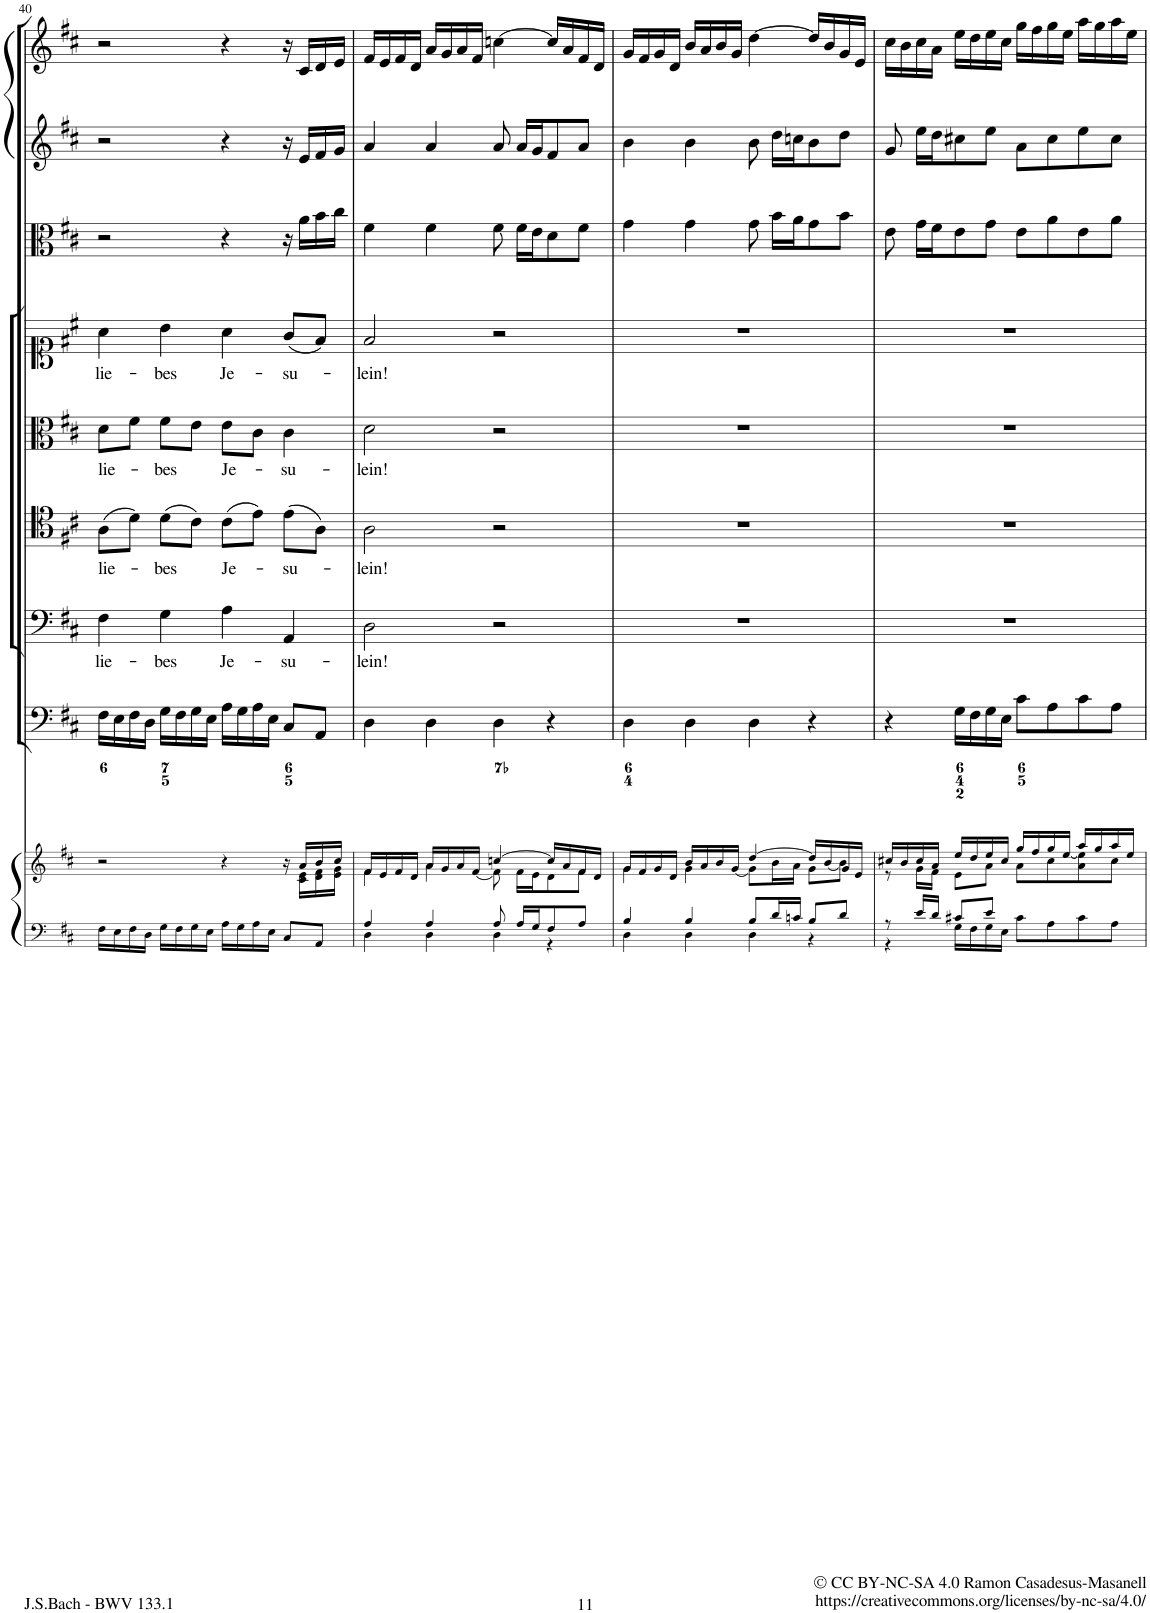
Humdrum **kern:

**kern	**kern	**kern	**kern	**text	**kern	**text	**kern	**text	**kern	**text	**kern	**kern	**kern
*part9	*part9	*part8	*part7	*part7	*part6	*part6	*part5	*part5	*part4	*part4	*part3	*part2	*part1
*staff10	*staff9	*staff8	*staff7	*staff7	*staff6	*staff6	*staff5	*staff5	*staff4	*staff4	*staff3	*staff2	*staff1
*I"Piano reduction	*	*I"Continuo	*I"Basso	*	*I"Tenore	*	*I"Alto	*	*I"Soprano Cornetto col Soprano	*	*I"Viola Oboe d'amore II colla Viola	*I"Violino II Oboe d'amore I col Violino II	*I"Violino I
*I'Pno	*	*	*	*	*	*	*	*	*	*	*I'Vla	*I'Vln	*I'Vln
!!LO:PB:g=z
*clefF4	*clefG2	*clefF4	*clefF4	*	*clefC4	*	*clefC3	*	*clefC1	*	*clefC3	*clefG2	*clefG2
*k[f#c#]	*k[f#c#]	*k[f#c#]	*k[f#c#]	*	*k[f#c#]	*	*k[f#c#]	*	*k[f#c#]	*	*k[f#c#]	*k[f#c#]	*k[f#c#]
*M2/2	*M2/2	*M2/2	*M2/2	*	*M2/2	*	*M2/2	*	*M2/2	*	*M2/2	*M2/2	*M2/2
*met(c|)	*met(c|)	*met(c|)	*met(c|)	*	*met(c|)	*	*met(c|)	*	*met(c|)	*	*met(c|)	*met(c|)	*met(c|)
=40	=40	=40	=40	=40	=40	=40	=40	=40	=40	=40	=40	=40	=40
*	*^	*	*	*	*	*	*	*	*	*	*	*	*
!	!	!	!	!	!LO:LY:b	!	!LO:LY:b	!	!LO:LY:b	!	!LO:LY:b	!	!	!
16F#\LL	2r	2ryy	16F#\LL	4F#\	lie-	(8A\L	lie-	8d\L	lie-	4a\	lie-	2r	2r	2r
16E\	.	.	16E\	.	.	.	.	.	.	.	.	.	.	.
16F#\	.	.	16F#\	.	.	8d\J)	.	8f#\J	.	.	.	.	.	.
16D\JJ	.	.	16D\JJ	.	.	.	.	.	.	.	.	.	.	.
!	!	!	!	!	!LO:LY:b	!	!LO:LY:b	!	!LO:LY:b	!	!LO:LY:b	!	!	!
16G\LL	.	.	16G\LL	4G\	-bes	(8d\L	-bes	8f#\L	-bes	4b\	-bes	.	.	.
16F#\	.	.	16F#\	.	.	.	.	.	.	.	.	.	.	.
16G\	.	.	16G\	.	.	8c#\J)	.	8e\J	.	.	.	.	.	.
16E\JJ	.	.	16E\JJ	.	.	.	.	.	.	.	.	.	.	.
!	!	!	!	!	!LO:LY:b	!	!LO:LY:b	!	!LO:LY:b	!	!LO:LY:b	!	!	!
16A\LL	4r	4ryy	16A\LL	4A\	Je-	(8c#\L	Je-	8e\L	Je-	4a\	Je-	4r	4r	4r
16G\	.	.	16G\	.	.	.	.	.	.	.	.	.	.	.
16A\	.	.	16A\	.	.	8e\J)	.	8c#\J	.	.	.	.	.	.
16E\JJ	.	.	16E\JJ	.	.	.	.	.	.	.	.	.	.	.
!	!	!	!	!	!LO:LY:b	!	!LO:LY:b	!	!LO:LY:b	!	!LO:LY:b	!	!	!
8C#/L	16r	16ryy	8C#/L	4AA/	-su-	(8e\L	-su-	4c#\	-su-	(8g/L	-su-	16r	16r	16r
.	16a/LL	16c#\ 16e\LL	.	.	.	.	.	.	.	.	.	16a\LL	16e/LL	16c#/LL
8AA/J	16b/	16d\ 16f#\	8AA/J	.	.	8A\J)	.	.	.	8f#/J)	.	16b\	16f#/	16d/
.	16cc#/JJ	16e\ 16g\JJ	.	.	.	.	.	.	.	.	.	16cc#\JJ	16g/JJ	16e/JJ
=41	=41	=41	=41	=41	=41	=41	=41	=41	=41	=41	=41	=41	=41	=41
*^	*	*	*	*	*	*	*	*	*	*	*	*	*	*
!	!	!	!	!	!	!LO:LY:b	!	!LO:LY:b	!	!LO:LY:b	!	!LO:LY:b	!	!	!
4A/	4D\	16f#/LL	4f#\	4D\	2D\	-lein!	2A\	-lein!	2d\	-lein!	2f#/	-lein!	4f#\	4a/	16f#/LL
.	.	16e/	.	.	.	.	.	.	.	.	.	.	.	.	16e/
.	.	16f#/	.	.	.	.	.	.	.	.	.	.	.	.	16f#/
.	.	16d/JJ	.	.	.	.	.	.	.	.	.	.	.	.	16d/JJ
4A/	4D\	16a/LL	4a\	4D\	.	.	.	.	.	.	.	.	4f#\	4a/	16a/LL
.	.	16g/	.	.	.	.	.	.	.	.	.	.	.	.	16g/
.	.	16a/	.	.	.	.	.	.	.	.	.	.	.	.	16a/
.	.	[<16f#/JJ	.	.	.	.	.	.	.	.	.	.	.	.	16f#/JJ
8A/	4D\	[4ccn/	8f#\]	4D\	2r	.	2r	.	2r	.	2r	.	8f#\	8a/	[4ccn\
16A/LL	.	.	16f#\LL	.	.	.	.	.	.	.	.	.	16f#\LL	16a/LL	.
16G/J	.	.	16e\J	.	.	.	.	.	.	.	.	.	16e\J	16g/J	.
8F#/	4r	16cc/LL]	8d\	4r	.	.	.	.	.	.	.	.	8d\	8f#/	16cc/LL]
.	.	16a/	.	.	.	.	.	.	.	.	.	.	.	.	16a/
8A/J	.	16f#/	8f#\J	.	.	.	.	.	.	.	.	.	8f#\J	8a/J	16f#/
.	.	16d/JJ	.	.	.	.	.	.	.	.	.	.	.	.	16d/JJ
=42	=42	=42	=42	=42	=42	=42	=42	=42	=42	=42	=42	=42	=42	=42	=42
4B/	4D\	16g/LL	4g\	4D\	1r	.	1r	.	1r	.	1r	.	4g\	4b\	16g/LL
.	.	16f#/	.	.	.	.	.	.	.	.	.	.	.	.	16f#/
.	.	16g/	.	.	.	.	.	.	.	.	.	.	.	.	16g/
.	.	16d/JJ	.	.	.	.	.	.	.	.	.	.	.	.	16d/JJ
4B/	4D\	16b/LL	4g\	4D\	.	.	.	.	.	.	.	.	4g\	4b\	16b/LL
.	.	16a/	.	.	.	.	.	.	.	.	.	.	.	.	16a/
.	.	16b/	.	.	.	.	.	.	.	.	.	.	.	.	16b/
.	.	[<16g/JJ	.	.	.	.	.	.	.	.	.	.	.	.	16g/JJ
8B/L	4D\	[4dd/	8g\L]	4D\	.	.	.	.	.	.	.	.	8g\	8b\	[4dd\
16d/L	.	.	16b\L	.	.	.	.	.	.	.	.	.	16b\LL	16dd\LL	.
16cn/JJ	.	.	16a\JJ	.	.	.	.	.	.	.	.	.	16a\J	16ccn\J	.
8B/L	4r	16dd/LL]	8g\L	4r	.	.	.	.	.	.	.	.	8g\	8b\	16dd/LL]
.	.	[<16b/	.	.	.	.	.	.	.	.	.	.	.	.	16b/
8d/J	.	16g/	8b\J]	.	.	.	.	.	.	.	.	.	8b\J	8dd\J	16g/
.	.	16e/JJ	.	.	.	.	.	.	.	.	.	.	.	.	16e/JJ
=43	=43	=43	=43	=43	=43	=43	=43	=43	=43	=43	=43	=43	=43	=43	=43
8r	4r	16cc#X/LL	8r	4r	1r	.	1r	.	1r	.	1r	.	8e\	8g/	16cc#\LL
.	.	16b/	.	.	.	.	.	.	.	.	.	.	.	.	16b\
16e/LL	.	16cc#/	16g\LL	.	.	.	.	.	.	.	.	.	16g\LL	16ee\LL	16cc#\
16d/JJ	.	16a/JJ	16f#\JJ	.	.	.	.	.	.	.	.	.	16f#\J	16dd\J	16a\JJ
8c#X/L	16G\LL	16ee/LL	8e\L	16G\LL	.	.	.	.	.	.	.	.	8e\	8cc#X\	16ee\LL
.	16F#\	16dd/	.	16F#\	.	.	.	.	.	.	.	.	.	.	16dd\
8e/J	16G\	16ee/	8a\J	16G\	.	.	.	.	.	.	.	.	8g\J	8ee\J	16ee\
.	16E\JJ	16cc#/JJ	.	16E\JJ	.	.	.	.	.	.	.	.	.	.	16cc#\JJ
2ryy	8c#\L	16gg/LL	8a\L	8c#\L	.	.	.	.	.	.	.	.	8e\L	8a\L	16gg\LL
.	.	16ff#/	.	.	.	.	.	.	.	.	.	.	.	.	16ff#\
.	8A\	16gg/	8cc#\	8A\	.	.	.	.	.	.	.	.	8a\	8cc#\	16gg\
.	.	[<16ee/JJ	.	.	.	.	.	.	.	.	.	.	.	.	16ee\JJ
.	8c#\	16aa/LL	8a\ 8ee\]	8c#\	.	.	.	.	.	.	.	.	8e\	8ee\	16aa\LL
.	.	16gg/	.	.	.	.	.	.	.	.	.	.	.	.	16gg\
.	8A\J	16aa/	8cc#\J	8A\J	.	.	.	.	.	.	.	.	8a\J	8cc#\J	16aa\
.	.	16ee/JJ	.	.	.	.	.	.	.	.	.	.	.	.	16ee\JJ
*v	*v	*	*	*	*	*	*	*	*	*	*	*	*	*	*
*	*v	*v	*	*	*	*	*	*	*	*	*	*	*	*
=	=	=	=	=	=	=	=	=	=	=	=	=	=
*-	*-	*-	*-	*-	*-	*-	*-	*-	*-	*-	*-	*-	*-
